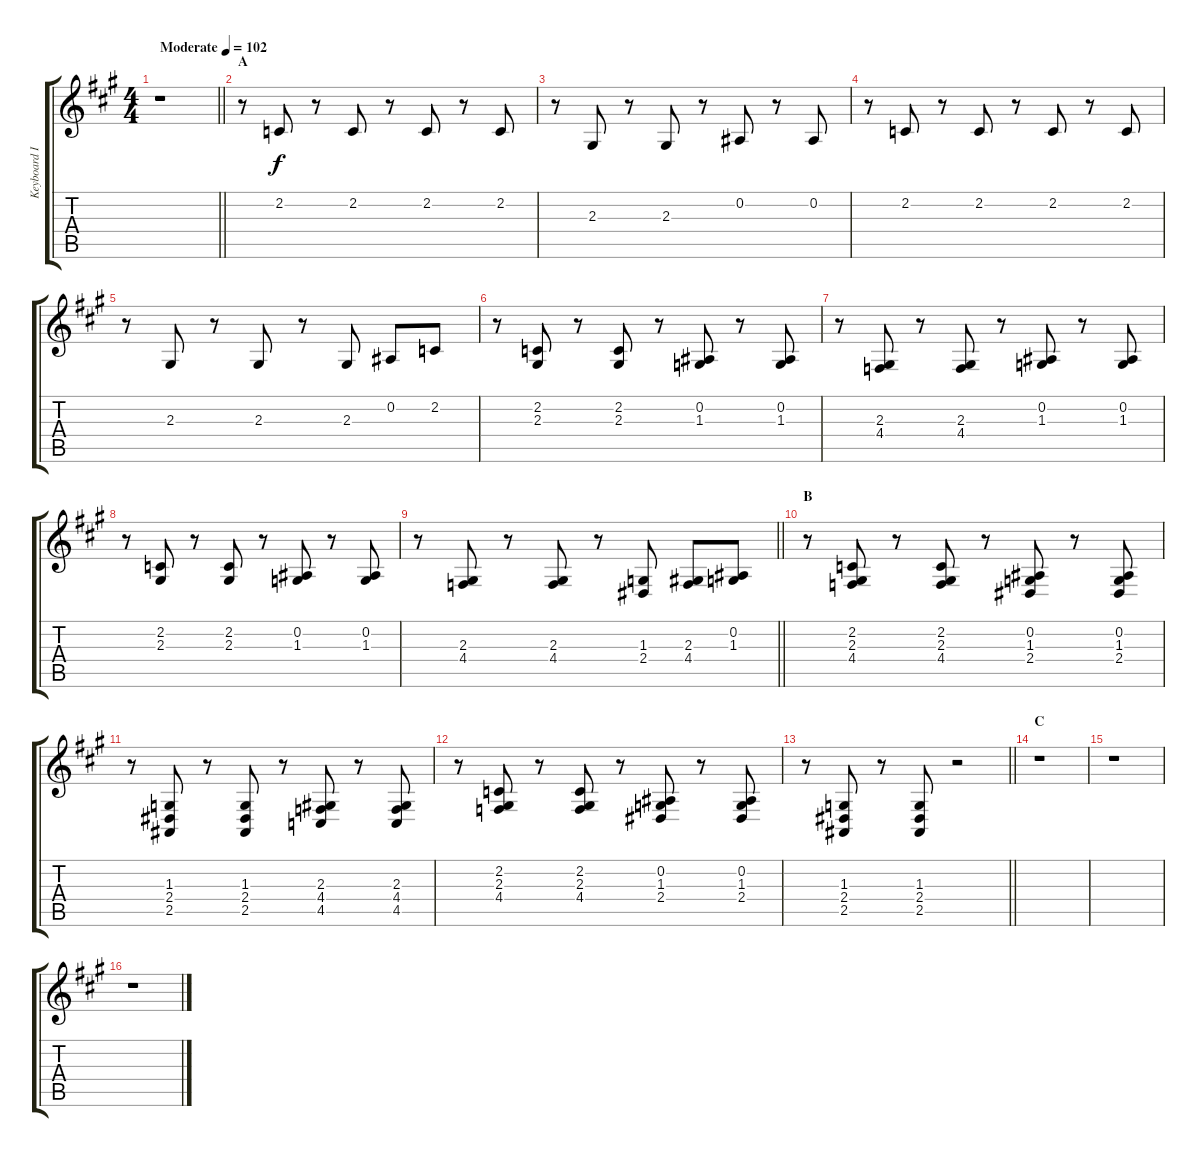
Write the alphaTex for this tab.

\track ("Keyboard II" "Keyboard I") {instrument pizzicatostrings}
\staff {score tabs}
\tuning (Eb4 Bb3 Gb3 Db3 Ab2 Eb2) {hide}
\ts (4 4)
\tempo (102 "Moderate")
\clef g2
\barLineRight lightlight
\ks a
r.1{dy f instrument pizzicatostrings} |
\section ("" "A")
r.8 2.2.8 r.8 2.2.8 r.8 2.2.8 r.8 2.2.8 |
r.8 2.3.8 r.8 2.3.8 r.8 0.2.8 r.8 0.2.8 |
r.8 2.2.8 r.8 2.2.8 r.8 2.2.8 r.8 2.2.8 |
r.8 2.3.8 r.8 2.3.8 r.8 2.3.8 0.2.8 2.2.8 |
r.8 (2.2 2.3).8 r.8 (2.2 2.3).8 r.8 (0.2 1.3).8 r.8 (0.2 1.3).8 |
r.8 (2.3 4.4).8 r.8 (2.3 4.4).8 r.8 (0.2 1.3).8 r.8 (0.2 1.3).8 |
r.8 (2.2 2.3).8 r.8 (2.2 2.3).8 r.8 (0.2 1.3).8 r.8 (0.2 1.3).8 |
\barLineRight lightlight
r.8 (2.3 4.4).8 r.8 (2.3 4.4).8 r.8 (1.3 2.4).8 (2.3 4.4).8 (0.2 1.3).8 |
\section ("" "B")
r.8 (2.2 2.3 4.4).8 r.8 (2.2 2.3 4.4).8 r.8 (0.2 1.3 2.4).8 r.8 (0.2 1.3 2.4).8 |
r.8 (1.3 2.4 2.5).8 r.8 (1.3 2.4 2.5).8 r.8 (2.3 4.4 4.5).8 r.8 (2.3 4.4 4.5).8 |
r.8 (2.2 2.3 4.4).8 r.8 (2.2 2.3 4.4).8 r.8 (0.2 1.3 2.4).8 r.8 (0.2 1.3 2.4).8 |
\barLineRight lightlight
r.8 (1.3 2.4 2.5).8 r.8 (1.3 2.4 2.5).8 r.2 |
\section ("" "C")
r.1 |
r.1 |
r.1
